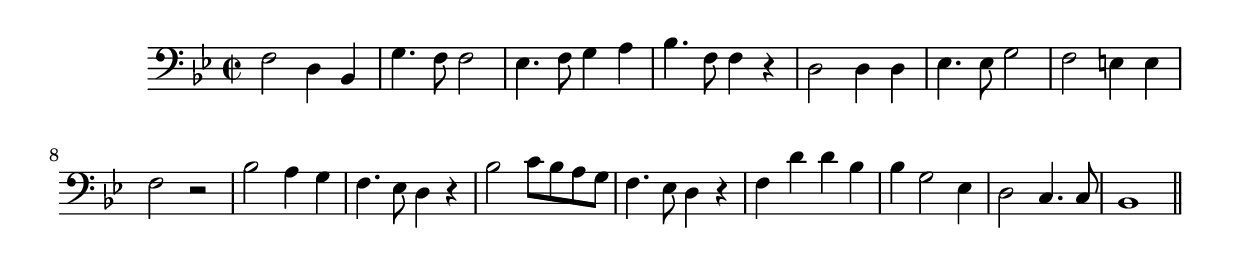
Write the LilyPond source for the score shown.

\version "2.19.49"
%{\header {
  title = "Come, Ye Disconsolate"
  composer = "Samuel Webbe"
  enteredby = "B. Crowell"
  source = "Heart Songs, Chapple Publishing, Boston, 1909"
}%}
\score{{\key bes \major
\time 2/2
%{\tempo 2=50
%}\clef bass
\transpose d bes{\relative c {
  a2 fis4 d | b'4. a8 a2 | g4. a8 b4 cis | d4. a8 a4 r | fis2 fis4 fis |
  g4. g8 b2 | a2 gis4 gis | a2 r | d2 cis4 b | a4. g8 fis4 r |
  d'2 e8 d cis b | a4. g8 fis4 r | a4 fis' fis d | d4 b2 g4 | fis2 e4. e8 | d1
  \bar "||"
}}

}}